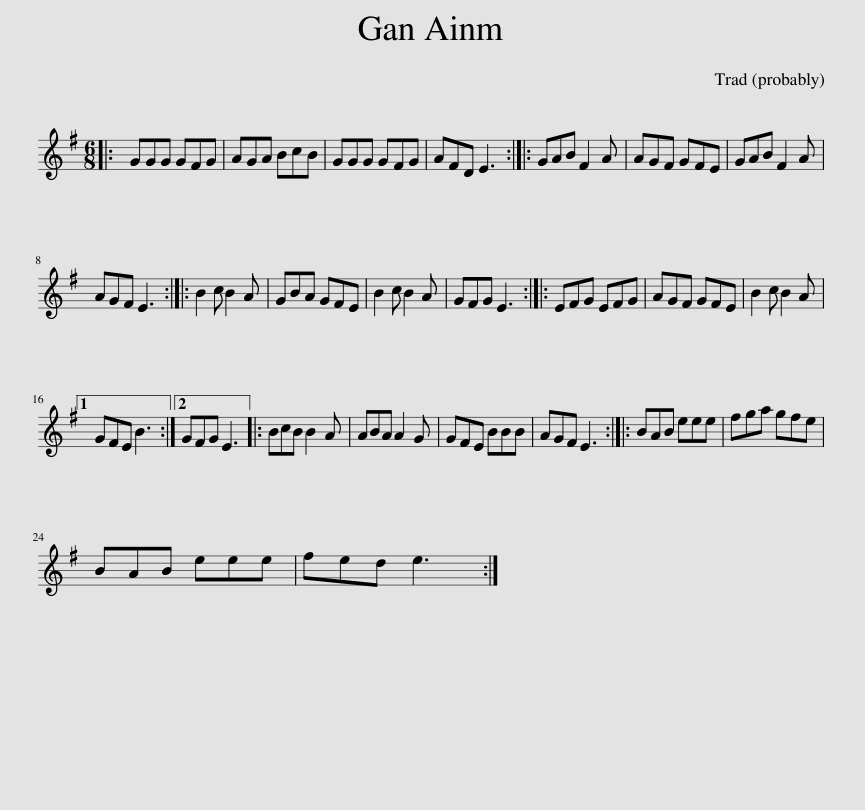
X:1
L:1/8
M:6/8
I:linebreak $
K:Emin
V:1 treble
V:1
|: GGG GFG | AGA BcB | GGG GFG | AFD E3 :: GAB F2 A | %5
 AGF GFE | GAB F2 A |$ AGF E3 :: B2 c B2 A | GBA GFE | %10
 B2 c B2 A | GFG E3 :: EFG EFG | AGF GFE | B2 c B2 A |1$ %15
 GFE B3 :|2 GFG E3 |: BcB B2 A | ABA A2 G | GFE BBB | %20
 AGF E3 :: BAB eee | fga gfe |$ BAB eee | fed e3 :| %25
